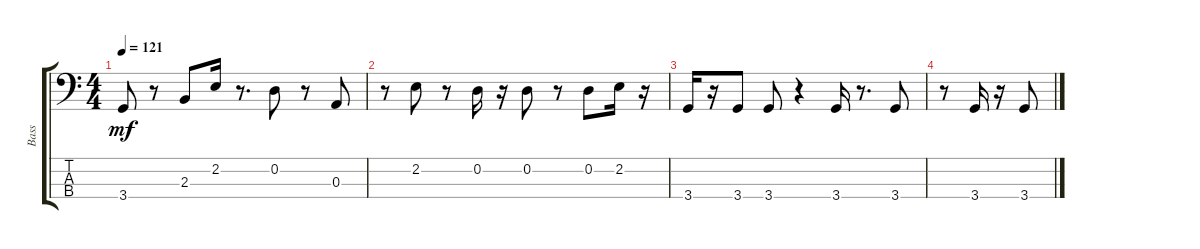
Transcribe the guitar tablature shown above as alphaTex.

\track ("Bass" "Bass") {instrument electricbassfinger}
\staff {score tabs}
\tuning (G2 D2 A1 E1) {hide}
\ts (4 4)
\tempo 121
\clef f4
\ks c
3.4.8{dy mf} r.8 2.3.8 2.2.16 r.8{d} 0.2.8 r.8 0.3.8 |
r.8 2.2.8 r.8 0.2.16 r.16 0.2.8 r.8 0.2.8 2.2.16 r.16 |
3.4.16 r.16 3.4.8 3.4.8 r.4 3.4.16 r.8{d} 3.4.8 |
r.8 3.4.16 r.16 3.4.8
